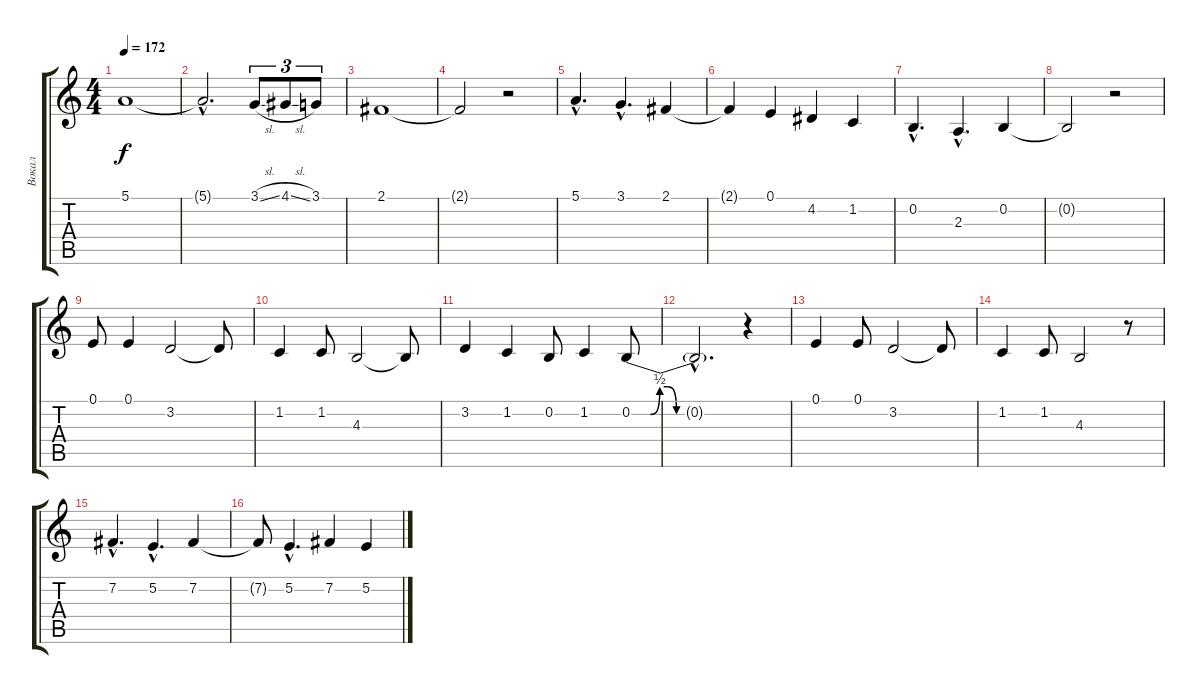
\track ("Вокал" "Вокал") {instrument lead6voice}
\staff {score tabs}
\tuning (E4 B3 G3 D3 A2 E2) {hide}
\ts (4 4)
\tempo 172
\clef g2
\ks c
5.1.1{dy f} |
5.1{hac t}.2{d} 3.1{sl}.8{tu (3 2)} 4.1{sl}.8{tu (3 2)} 3.1.8{tu (3 2)} |
2.1.1 |
2.1{t}.2 r.2 |
5.1{hac}.4{d} 3.1{hac}.4{d} 2.1.4 |
2.1{t}.4 0.1.4 4.2.4 1.2.4 |
0.2{hac}.4{d} 2.3{hac}.4{d} 0.2.4 |
0.2{t}.2 r.2 |
0.1.8 0.1.4 3.2.2 3.2{t}.8 |
1.2.4 1.2.8 4.3.2 4.3{t}.8 |
3.2.4 1.2.4 0.2.8 1.2.4 0.2{be (custom 0 0 10 0 15 2 19 2 24 0 31 0 60 0)}.8 |
0.2{hac t}.2{d} r.4 |
0.1.4 0.1.8 3.2.2 3.2{t}.8 |
1.2.4 1.2.8 4.3.2 r.8 |
7.2{hac}.4{d} 5.2{hac}.4{d} 7.2.4 |
7.2{t}.8 5.2{hac}.4{d} 7.2.4 5.2.4
